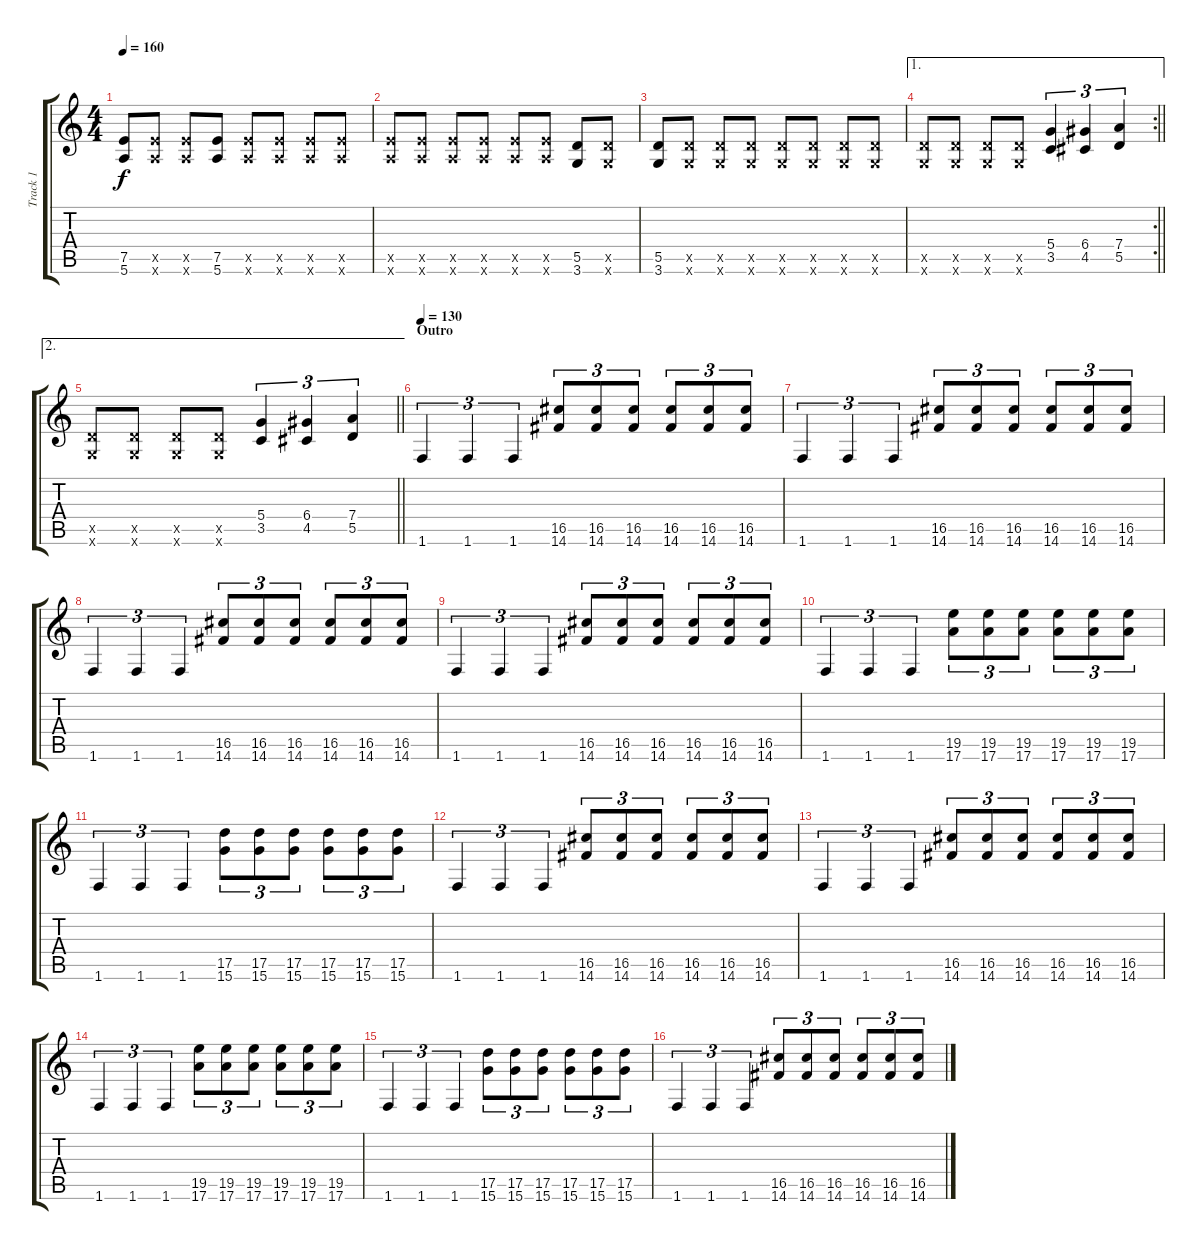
\track ("Track 1" "Track 1") {instrument overdrivenguitar}
\staff {score tabs}
\tuning (E4 B3 G3 D3 A2 E2) {hide}
\ts (4 4)
\tempo 160
\clef g2
\ks c
(7.5 5.6).8{dy f} (7.5{x} 5.6{x}).8 (7.5{x} 5.6{x}).8 (7.5 5.6).8 (7.5{x} 5.6{x}).8 (7.5{x} 5.6{x}).8 (7.5{x} 5.6{x}).8 (7.5{x} 5.6{x}).8 |
(7.5{x} 5.6{x}).8 (7.5{x} 5.6{x}).8 (7.5{x} 5.6{x}).8 (7.5{x} 5.6{x}).8 (7.5{x} 5.6{x}).8 (7.5{x} 5.6{x}).8 (5.5 3.6).8 (5.5{x} 3.6{x}).8 |
(5.5 3.6).8 (5.5{x} 3.6{x}).8 (5.5{x} 3.6{x}).8 (5.5{x} 3.6{x}).8 (5.5{x} 3.6{x}).8 (5.5{x} 3.6{x}).8 (5.5{x} 3.6{x}).8 (5.5{x} 3.6{x}).8 |
\ae 1
\rc 2
\barLineRight lightlight
(5.5{x} 3.6{x}).8 (5.5{x} 3.6{x}).8 (5.5{x} 3.6{x}).8 (5.5{x} 3.6{x}).8 (5.4 3.5).4{tu (3 2)} (6.4 4.5).4{tu (3 2)} (7.4 5.5).4{tu (3 2)} |
\ae 2
\barLineRight lightlight
(5.5{x} 3.6{x}).8 (5.5{x} 3.6{x}).8 (5.5{x} 3.6{x}).8 (5.5{x} 3.6{x}).8 (5.4 3.5).4{tu (3 2)} (6.4 4.5).4{tu (3 2)} (7.4 5.5).4{tu (3 2)} |
\section ("" "Outro")
\tempo 130
1.6.4{tu (3 2)} 1.6.4{tu (3 2)} 1.6.4{tu (3 2)} (16.5 14.6).8{tu (3 2)} (16.5 14.6).8{tu (3 2)} (16.5 14.6).8{tu (3 2)} (16.5 14.6).8{tu (3 2)} (16.5 14.6).8{tu (3 2)} (16.5 14.6).8{tu (3 2)} |
1.6.4{tu (3 2)} 1.6.4{tu (3 2)} 1.6.4{tu (3 2)} (16.5 14.6).8{tu (3 2)} (16.5 14.6).8{tu (3 2)} (16.5 14.6).8{tu (3 2)} (16.5 14.6).8{tu (3 2)} (16.5 14.6).8{tu (3 2)} (16.5 14.6).8{tu (3 2)} |
1.6.4{tu (3 2)} 1.6.4{tu (3 2)} 1.6.4{tu (3 2)} (16.5 14.6).8{tu (3 2)} (16.5 14.6).8{tu (3 2)} (16.5 14.6).8{tu (3 2)} (16.5 14.6).8{tu (3 2)} (16.5 14.6).8{tu (3 2)} (16.5 14.6).8{tu (3 2)} |
1.6.4{tu (3 2)} 1.6.4{tu (3 2)} 1.6.4{tu (3 2)} (16.5 14.6).8{tu (3 2)} (16.5 14.6).8{tu (3 2)} (16.5 14.6).8{tu (3 2)} (16.5 14.6).8{tu (3 2)} (16.5 14.6).8{tu (3 2)} (16.5 14.6).8{tu (3 2)} |
1.6.4{tu (3 2)} 1.6.4{tu (3 2)} 1.6.4{tu (3 2)} (19.5 17.6).8{tu (3 2)} (19.5 17.6).8{tu (3 2)} (19.5 17.6).8{tu (3 2)} (19.5 17.6).8{tu (3 2)} (19.5 17.6).8{tu (3 2)} (19.5 17.6).8{tu (3 2)} |
1.6.4{tu (3 2)} 1.6.4{tu (3 2)} 1.6.4{tu (3 2)} (17.5 15.6).8{tu (3 2)} (17.5 15.6).8{tu (3 2)} (17.5 15.6).8{tu (3 2)} (17.5 15.6).8{tu (3 2)} (17.5 15.6).8{tu (3 2)} (17.5 15.6).8{tu (3 2)} |
1.6.4{tu (3 2)} 1.6.4{tu (3 2)} 1.6.4{tu (3 2)} (16.5 14.6).8{tu (3 2)} (16.5 14.6).8{tu (3 2)} (16.5 14.6).8{tu (3 2)} (16.5 14.6).8{tu (3 2)} (16.5 14.6).8{tu (3 2)} (16.5 14.6).8{tu (3 2)} |
1.6.4{tu (3 2)} 1.6.4{tu (3 2)} 1.6.4{tu (3 2)} (16.5 14.6).8{tu (3 2)} (16.5 14.6).8{tu (3 2)} (16.5 14.6).8{tu (3 2)} (16.5 14.6).8{tu (3 2)} (16.5 14.6).8{tu (3 2)} (16.5 14.6).8{tu (3 2)} |
1.6.4{tu (3 2)} 1.6.4{tu (3 2)} 1.6.4{tu (3 2)} (19.5 17.6).8{tu (3 2)} (19.5 17.6).8{tu (3 2)} (19.5 17.6).8{tu (3 2)} (19.5 17.6).8{tu (3 2)} (19.5 17.6).8{tu (3 2)} (19.5 17.6).8{tu (3 2)} |
1.6.4{tu (3 2)} 1.6.4{tu (3 2)} 1.6.4{tu (3 2)} (17.5 15.6).8{tu (3 2)} (17.5 15.6).8{tu (3 2)} (17.5 15.6).8{tu (3 2)} (17.5 15.6).8{tu (3 2)} (17.5 15.6).8{tu (3 2)} (17.5 15.6).8{tu (3 2)} |
1.6.4{tu (3 2)} 1.6.4{tu (3 2)} 1.6.4{tu (3 2)} (16.5 14.6).8{tu (3 2)} (16.5 14.6).8{tu (3 2)} (16.5 14.6).8{tu (3 2)} (16.5 14.6).8{tu (3 2)} (16.5 14.6).8{tu (3 2)} (16.5 14.6).8{tu (3 2)}
